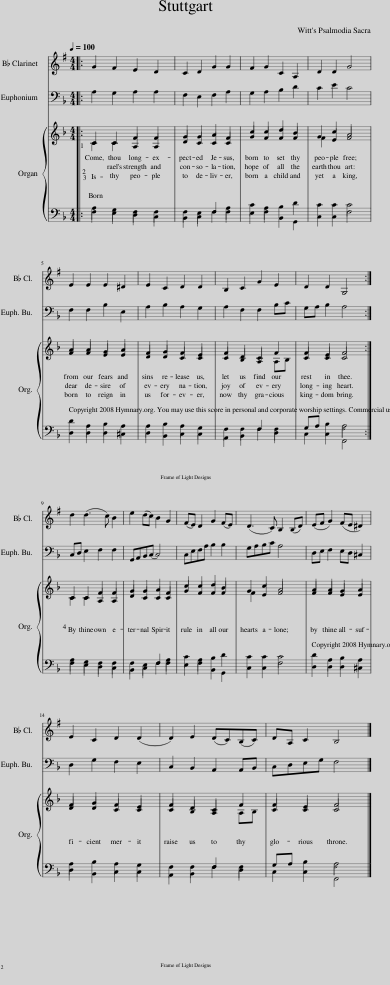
X:1
%%score 1 2 { ( 3 4 ) | ( 5 6 7 ) }
L:1/8
Q:1/4=100
M:4/4
I:linebreak $
K:F
V:1 treble transpose=-2
V:2 bass
V:3 treble
V:4 treble
V:5 bass
V:6 bass
V:7 bass
V:1
[K:G]|: G2 F2 E2 D2 | C2 D2 G2 G2 | F2 G2 C2 A,2 | D2 D2 G4 |$ E2 E2 E2 ^D2 | %5
 E2 C2 D2 D2 | B,2 C2 G2 E2 | D2 D2 G,4 :|$ d2 (d3 c) B2 | e2 (dc) B2 G2 | %10
 (FE) D2 G2 (FE) | (D3 C) B,2 (B,D) | (EF G2) (FE ^D2) |$ E2 C2 D2 (D2 | D2) E2 (DC)(B,C) | %15
 DA, C2 B,4 |] %16
V:2
|: A,2 G,2 A,2 A,2 | F,2 E,2 F,2 A,2 | G,2 A,2 B,2 D2 | C2 E2 C4 |$ F,2 F,2 B,2 E,2 | %5
 A,2 B,2 A,2 G,2 | A,2 F,2 F,2 B,C | G,A, B,2 A,4 :|$ C,D, E,2 F,2 F,2 | G,,A,,B,,(C, C,4) | %10
 C,E,F,A, B,2 B,2 | G,A,B,C A,4 | D,E, F,2 E,D, ^C,2 |$ D,2 G,2 F,2 E,2 | C,2 B,,2 A,,2 A,,B,, | %15
 C,D,E,G, F,4 |] %16
V:3
|: C2 C2 F2 F2 | G2 G2 A2 F2 | c2 c2 d2 B2 | G2 c2 A4 |$ A2 A2 G2 A2 | %5
 F2 G2 F2 E2 | F2 D2 C2 F2 | F2 E2 F4 :|$ C2 C2 F2 F2 | G2 G2 A2 F2 | %10
 c2 c2 d2 B2 | G2 c2 A4 | A2 A2 G2 A2 |$ F2 G2 F2 E2 | F2 D2 C2 F2 | %15
 F2 E2 F4 |] %16
V:4
|: C2 C2 A,2 A,2 | D2 C2 C2 C2 | G2 F2 F2 F2 | F2 E2 F4 |$ F2 F2 E2 E2 | %5
 D2 D2 C2 C2 | C2 B,2 A,2 A,B, | C2 C2 C4 :|$ C2 C2 A,2 A,2 | D2 C2 C2 C2 | %10
 G2 F2 F2 F2 | F2 E2 F4 | F2 F2 E2 E2 |$ D2 D2 C2 C2 | C2 B,2 A,2 A,B, | %15
 C2 C2 C4 |] %16
V:5
|: x8 | x8 | x8 | x8 |$ x8 | %5
 x8 | x8 | x4 F,4 :|$ x8 | x8 | %10
 x8 | x8 | x8 |$ x8 | x8 | %15
 x4 F,4 |] %16
V:6
|: A,2 G,2 F,2 F,2 | F,2 E,2 F,2 A,2 | C2 A,2 B,2 D2 | C2 C2 C4 |$ D2 A,2 B,2 A,2 | %5
 A,2 B,2 A,2 G,2 | F,2 F,2 F,2 F,2 | G,A, B,2 A,4 :|$ A,2 G,2 F,2 F,2 | F,2 E,2 F,2 A,2 | %10
 C2 A,2 B,2 D2 | C2 C2 C4 | D2 A,2 B,2 A,2 |$ A,2 B,2 A,2 G,2 | F,2 F,2 F,2 F,2 | %15
 G,A, B,2 A,4 |] %16
V:7
|: F,2 E,2 D,2 C,2 | B,,2 C,2 F,2 F,2 | E,2 F,2 B,,2 G,,2 | C,2 C,2 F,4 |$ D,2 D,2 D,2 ^C,2 | %5
 D,2 B,,2 C,2 C,2 | A,,2 B,,2 F,2 D,2 | C,2 C,2 F,,4 :|$ F,2 E,2 D,2 C,2 | B,,2 C,2 F,2 F,2 | %10
 E,2 F,2 B,,2 G,,2 | C,2 C,2 F,4 | D,2 D,2 D,2 ^C,2 |$ D,2 B,,2 C,2 C,2 | A,,2 B,,2 F,2 D,2 | %15
 C,2 C,2 F,,4 |] %16
